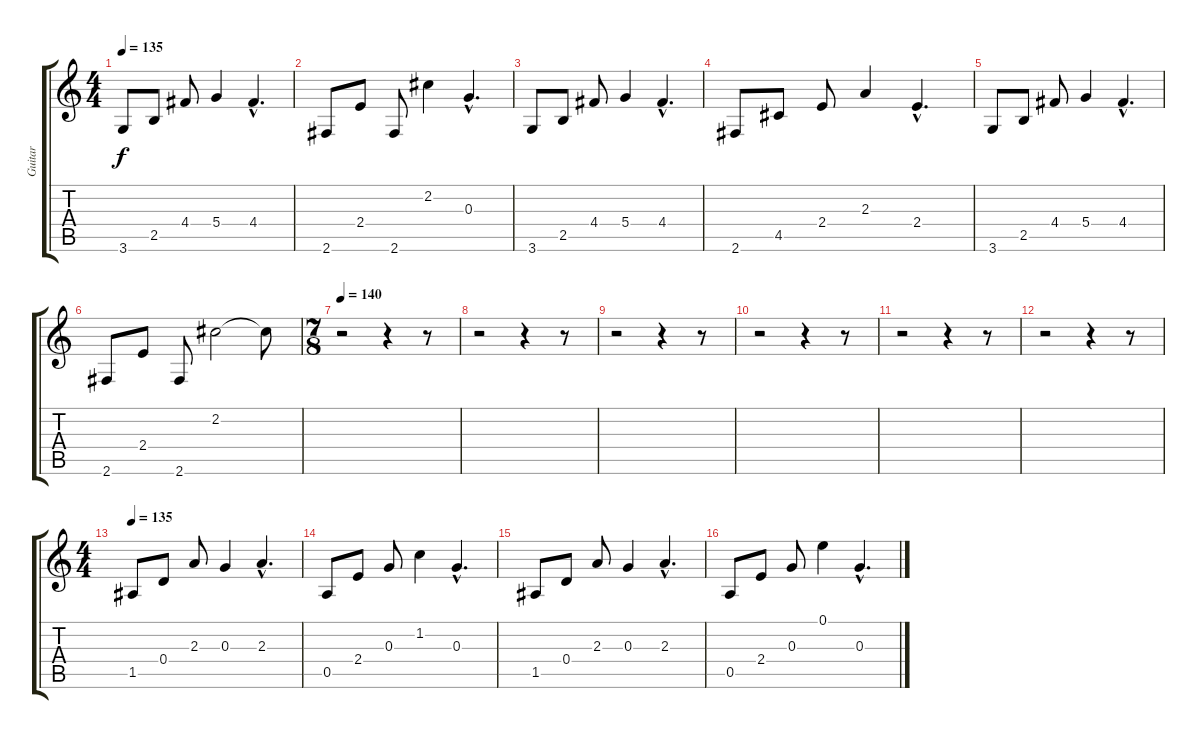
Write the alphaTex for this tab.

\track ("Guitar" "Guitar") {instrument electricguitarclean}
\staff {score tabs}
\tuning (E4 B3 G3 D3 A2 E2) {hide}
\ts (4 4)
\tempo 135
\clef g2
\ks c
3.6.8{dy f} 2.5.8 4.4.8 5.4.4 4.4{hac}.4{d} |
2.6.8 2.4.8 2.6.8 2.2.4 0.3{hac}.4{d} |
3.6.8 2.5.8 4.4.8 5.4.4 4.4{hac}.4{d} |
2.6.8 4.5.8 2.4.8 2.3.4 2.4{hac}.4{d} |
3.6.8 2.5.8 4.4.8 5.4.4 4.4{hac}.4{d} |
2.6.8 2.4.8 2.6.8 2.2.2 2.2{t}.8 |
\ts (7 8)
\tempo 140
r.2 r.4 r.8 |
r.2 r.4 r.8 |
r.2 r.4 r.8 |
r.2 r.4 r.8 |
r.2 r.4 r.8 |
r.2 r.4 r.8 |
\ts (4 4)
\tempo 135
1.5.8 0.4.8 2.3.8 0.3.4 2.3{hac}.4{d} |
0.5.8 2.4.8 0.3.8 1.2.4 0.3{hac}.4{d} |
1.5.8 0.4.8 2.3.8 0.3.4 2.3{hac}.4{d} |
0.5.8 2.4.8 0.3.8 0.1.4 0.3{hac}.4{d}
